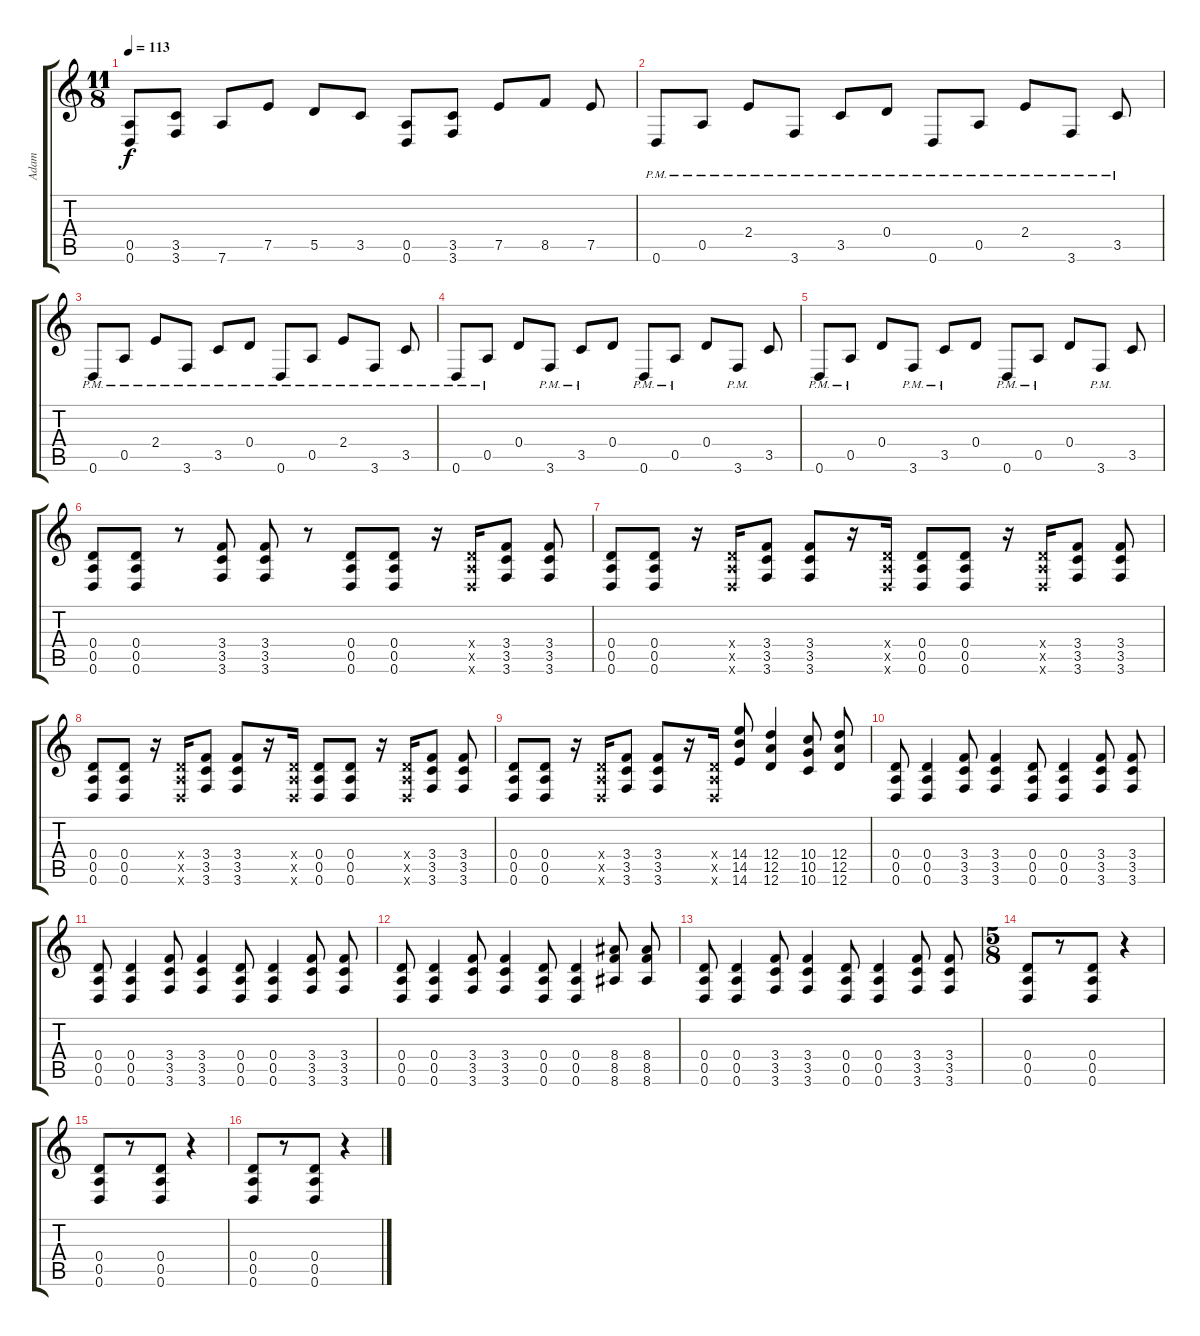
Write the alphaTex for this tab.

\track ("Adam" "Adam") {instrument distortionguitar}
\staff {score tabs}
\tuning (E4 B3 G3 D3 A2 D2) {hide}
\ts (11 8)
\tempo 113
\clef g2
\ks c
(0.5 0.6).8{dy f} (3.5 3.6).8 7.6.8 7.5.8 5.5.8 3.5.8 (0.5 0.6).8 (3.5 3.6).8 7.5.8 8.5.8 7.5.8 |
0.6{pm}.8 0.5{pm}.8 2.4{pm}.8 3.6{pm}.8 3.5{pm}.8 0.4{pm}.8 0.6{pm}.8 0.5{pm}.8 2.4{pm}.8 3.6{pm}.8 3.5{pm}.8 |
0.6{pm}.8 0.5{pm}.8 2.4{pm}.8 3.6{pm}.8 3.5{pm}.8 0.4{pm}.8 0.6{pm}.8 0.5{pm}.8 2.4{pm}.8 3.6{pm}.8 3.5{pm}.8 |
0.6{pm}.8 0.5{pm}.8 0.4.8 3.6{pm}.8 3.5{pm}.8 0.4.8 0.6{pm}.8 0.5{pm}.8 0.4.8 3.6{pm}.8 3.5.8 |
0.6{pm}.8 0.5{pm}.8 0.4.8 3.6{pm}.8 3.5{pm}.8 0.4.8 0.6{pm}.8 0.5{pm}.8 0.4.8 3.6{pm}.8 3.5.8 |
(0.4 0.5 0.6).8 (0.4 0.5 0.6).8 r.8 (3.4 3.5 3.6).8 (3.4 3.5 3.6).8 r.8 (0.4 0.5 0.6).8 (0.4 0.5 0.6).8 r.16 (0.4{x} 0.5{x} 0.6{x}).16 (3.4 3.5 3.6).8 (3.4 3.5 3.6).8 |
(0.4 0.5 0.6).8 (0.4 0.5 0.6).8 r.16 (0.4{x} 0.5{x} 0.6{x}).16 (3.4 3.5 3.6).8 (3.4 3.5 3.6).8 r.16 (0.4{x} 0.5{x} 0.6{x}).16 (0.4 0.5 0.6).8 (0.4 0.5 0.6).8 r.16 (0.4{x} 0.5{x} 0.6{x}).16 (3.4 3.5 3.6).8 (3.4 3.5 3.6).8 |
(0.4 0.5 0.6).8 (0.4 0.5 0.6).8 r.16 (0.4{x} 0.5{x} 0.6{x}).16 (3.4 3.5 3.6).8 (3.4 3.5 3.6).8 r.16 (0.4{x} 0.5{x} 0.6{x}).16 (0.4 0.5 0.6).8 (0.4 0.5 0.6).8 r.16 (0.4{x} 0.5{x} 0.6{x}).16 (3.4 3.5 3.6).8 (3.4 3.5 3.6).8 |
(0.4 0.5 0.6).8 (0.4 0.5 0.6).8 r.16 (0.4{x} 0.5{x} 0.6{x}).16 (3.4 3.5 3.6).8 (3.4 3.5 3.6).8 r.16 (0.4{x} 0.5{x} 0.6{x}).16 (14.4 14.5 14.6).8 (12.4 12.5 12.6).4 (10.4 10.5 10.6).8 (12.4 12.5 12.6).8 |
(0.4 0.5 0.6).8 (0.4 0.5 0.6).4 (3.4 3.5 3.6).8 (3.4 3.5 3.6).4 (0.4 0.5 0.6).8 (0.4 0.5 0.6).4 (3.4 3.5 3.6).8 (3.4 3.5 3.6).8 |
(0.4 0.5 0.6).8 (0.4 0.5 0.6).4 (3.4 3.5 3.6).8 (3.4 3.5 3.6).4 (0.4 0.5 0.6).8 (0.4 0.5 0.6).4 (3.4 3.5 3.6).8 (3.4 3.5 3.6).8 |
(0.4 0.5 0.6).8 (0.4 0.5 0.6).4 (3.4 3.5 3.6).8 (3.4 3.5 3.6).4 (0.4 0.5 0.6).8 (0.4 0.5 0.6).4 (8.4 8.5 8.6).8 (8.4 8.5 8.6).8 |
(0.4 0.5 0.6).8 (0.4 0.5 0.6).4 (3.4 3.5 3.6).8 (3.4 3.5 3.6).4 (0.4 0.5 0.6).8 (0.4 0.5 0.6).4 (3.4 3.5 3.6).8 (3.4 3.5 3.6).8 |
\ts (5 8)
(0.4 0.5 0.6).8 r.8 (0.4 0.5 0.6).8 r.4 |
(0.4 0.5 0.6).8 r.8 (0.4 0.5 0.6).8 r.4 |
(0.4 0.5 0.6).8 r.8 (0.4 0.5 0.6).8 r.4
